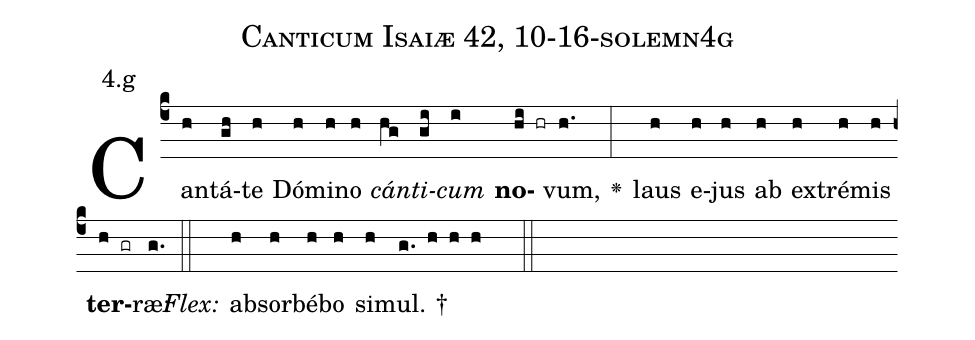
name: Canticum Isaiæ 42, 10-16-solemn4g;
annotation: 4.g;
%%
(c4)Can(h)tá(gh)te(h) Dó(h)mi(h)no(h) <i>cán</i>(hg)<i>ti</i>(gi)<i>cum</i>(i) <b>no</b>(hi hr)vum,(h.) <v>\greheightstar</v>(:) laus(h) e(h)jus(h) ab(h) ex(h)tré(h)mis(h) <b>ter</b>(h gr)ræ:(g.) (::)
<i>Flex:</i>()  ab(h)sor(h)bé(h)bo(h) si(h)mul. †(g. h h h  ::)

%E(h) u(h) o(h) u(h) a(h) e.(g.) (::)
